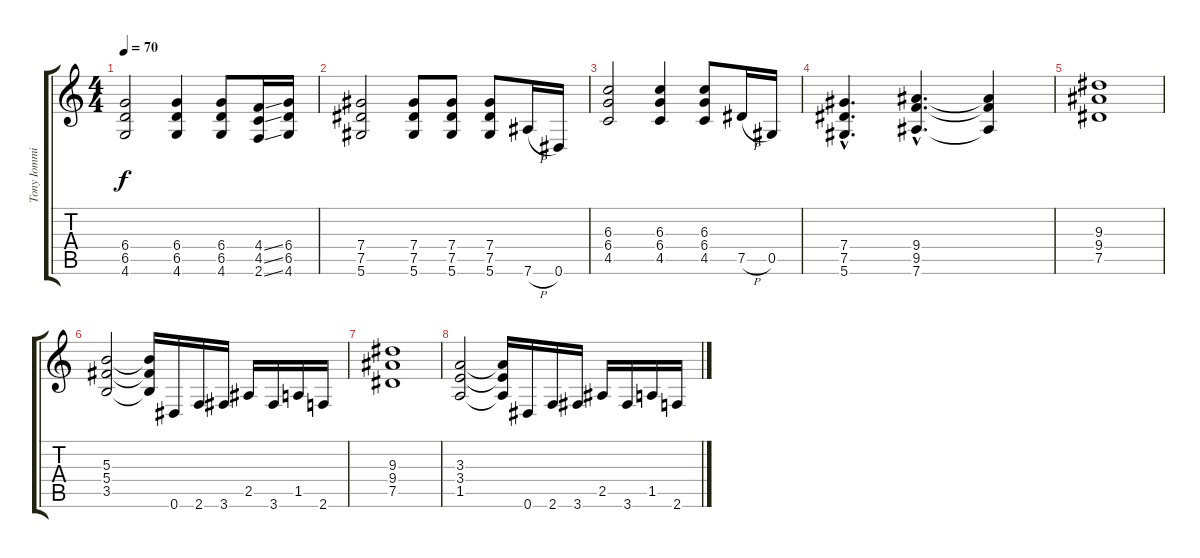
\track ("Tony Iommi" "Tony Iommi") {instrument distortionguitar}
\staff {score tabs}
\tuning (Eb4 Bb3 Gb3 Db3 Ab2 Eb2) {hide}
\ts (4 4)
\tempo 70
\clef g2
\ks c
(6.4 6.5 4.6).2{dy f} (6.4 6.5 4.6).4 (6.4 6.5 4.6).8 (4.4{ss} 4.5{ss} 2.6{ss}).16 (6.4 6.5 4.6).16 |
(7.4 7.5 5.6).2 (7.4 7.5 5.6).8 (7.4 7.5 5.6).8 (7.4 7.5 5.6).8 7.6{h}.16 0.6.16 |
(6.3 6.4 4.5).2 (6.3 6.4 4.5).4 (6.3 6.4 4.5).8 7.5{h}.16 0.5.16 |
(7.4{hac} 7.5{hac} 5.6{hac}).4{d} (9.4{hac} 9.5{hac} 7.6{hac}).4{d} (9.4{t} 9.5{t} 7.6{t}).4 |
(9.3 9.4 7.5).1 |
(5.3 5.4 3.5).2 (5.3{t} 5.4{t} 3.5{t}).16 0.6.16 2.6.16 3.6.16 2.5.16 3.6.16 1.5.16 2.6.16 |
(9.3 9.4 7.5).1 |
(3.3 3.4 1.5).2 (3.3{t} 3.4{t} 1.5{t}).16 0.6.16 2.6.16 3.6.16 2.5.16 3.6.16 1.5.16 2.6.16
